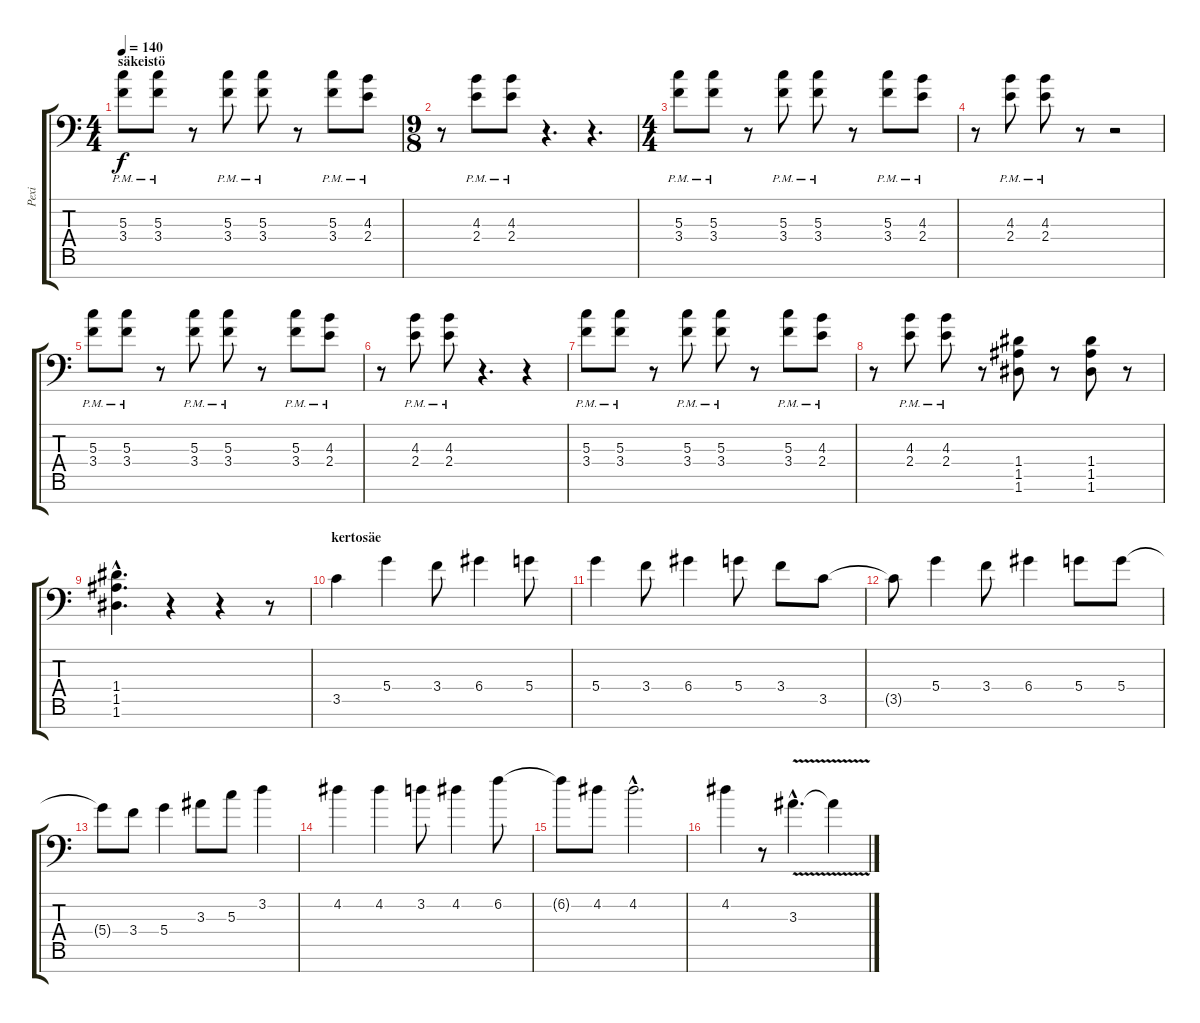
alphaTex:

\track ("Pexi" "Pexi") {instrument distortionguitar}
\staff {score tabs}
\tuning (E4 B3 G3 D3 A2 D2 A1) {hide}
\ts (4 4)
\section ("" "säkeistö")
\tempo 140
\clef f4
\ks c
(5.3{pm} 3.4{pm}).8{dy f instrument distortionguitar} (5.3{pm} 3.4{pm}).8 r.8 (5.3{pm} 3.4{pm}).8 (5.3{pm} 3.4{pm}).8 r.8 (5.3{pm} 3.4{pm}).8 (4.3{pm} 2.4{pm}).8 |
\ts (9 8)
r.8 (4.3{pm} 2.4{pm}).8 (4.3{pm} 2.4{pm}).8 r.4{d} r.4{d} |
\ts (4 4)
(5.3{pm} 3.4{pm}).8 (5.3{pm} 3.4{pm}).8 r.8 (5.3{pm} 3.4{pm}).8 (5.3{pm} 3.4{pm}).8 r.8 (5.3{pm} 3.4{pm}).8 (4.3{pm} 2.4{pm}).8 |
r.8 (4.3{pm} 2.4{pm}).8 (4.3{pm} 2.4{pm}).8 r.8 r.2 |
(5.3{pm} 3.4{pm}).8 (5.3{pm} 3.4{pm}).8 r.8 (5.3{pm} 3.4{pm}).8 (5.3{pm} 3.4{pm}).8 r.8 (5.3{pm} 3.4{pm}).8 (4.3{pm} 2.4{pm}).8 |
r.8 (4.3{pm} 2.4{pm}).8 (4.3{pm} 2.4{pm}).8 r.4{d} r.4 |
(5.3{pm} 3.4{pm}).8 (5.3{pm} 3.4{pm}).8 r.8 (5.3{pm} 3.4{pm}).8 (5.3{pm} 3.4{pm}).8 r.8 (5.3{pm} 3.4{pm}).8 (4.3{pm} 2.4{pm}).8 |
r.8 (4.3{pm} 2.4{pm}).8 (4.3{pm} 2.4{pm}).8 r.8 (1.4 1.5 1.6).8 r.8 (1.4 1.5 1.6).8 r.8 |
(1.4{hac} 1.5{hac} 1.6{hac}).4{d} r.4 r.4 r.8 |
\section ("" "kertosäe")
3.5.4 5.4.4 3.4.8 6.4.4 5.4.8 |
5.4.4 3.4.8 6.4.4 5.4.8 3.4.8 3.5.8 |
3.5{t}.8 5.4.4 3.4.8 6.4.4 5.4.8 5.4.8 |
5.4{t}.8 3.4.8 5.4.4 3.3.8 5.3.8 3.2.4 |
4.2.4 4.2.4 3.2.8 4.2.4 6.2.8 |
6.2{t}.8 4.2.8 4.2{hac}.2{d} |
4.2.4 r.8 3.3{v hac}.4{d} 3.3{t}.4
